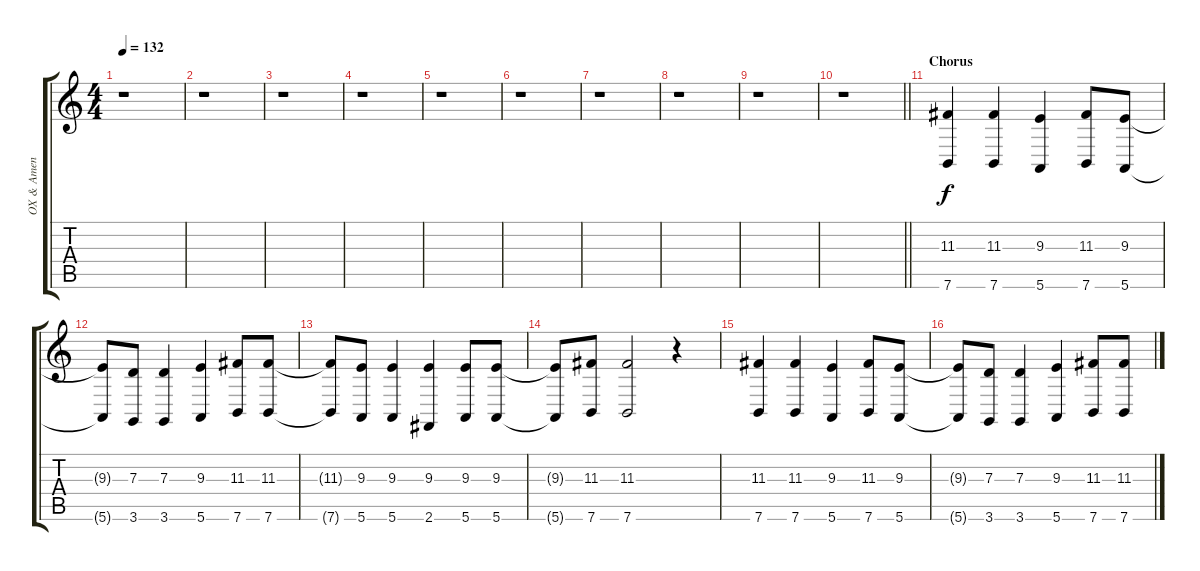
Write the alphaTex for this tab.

\track ("OX & Amen vocals" "OX & Amen ") {instrument tremolostrings}
\staff {score tabs}
\tuning (E4 B3 G3 D3 A2 E2) {hide}
\ts (4 4)
\tempo 132
\clef g2
\ks c
r.1{dy f} |
r.1 |
r.1 |
r.1 |
r.1 |
r.1 |
r.1 |
r.1 |
r.1 |
\barLineRight lightlight
r.1 |
\section ("" "Chorus")
(11.3 7.6).4 (11.3 7.6).4 (9.3 5.6).4 (11.3 7.6).8 (9.3 5.6).8 |
(9.3{t} 5.6{t}).8 (7.3 3.6).8 (7.3 3.6).4 (9.3 5.6).4 (11.3 7.6).8 (11.3 7.6).8 |
(11.3{t} 7.6{t}).8 (9.3 5.6).8 (9.3 5.6).4 (9.3 2.6).4 (9.3 5.6).8 (9.3 5.6).8 |
(9.3{t} 5.6{t}).8 (11.3 7.6).8 (11.3 7.6).2 r.4 |
(11.3 7.6).4 (11.3 7.6).4 (9.3 5.6).4 (11.3 7.6).8 (9.3 5.6).8 |
(9.3{t} 5.6{t}).8 (7.3 3.6).8 (7.3 3.6).4 (9.3 5.6).4 (11.3 7.6).8 (11.3 7.6).8
